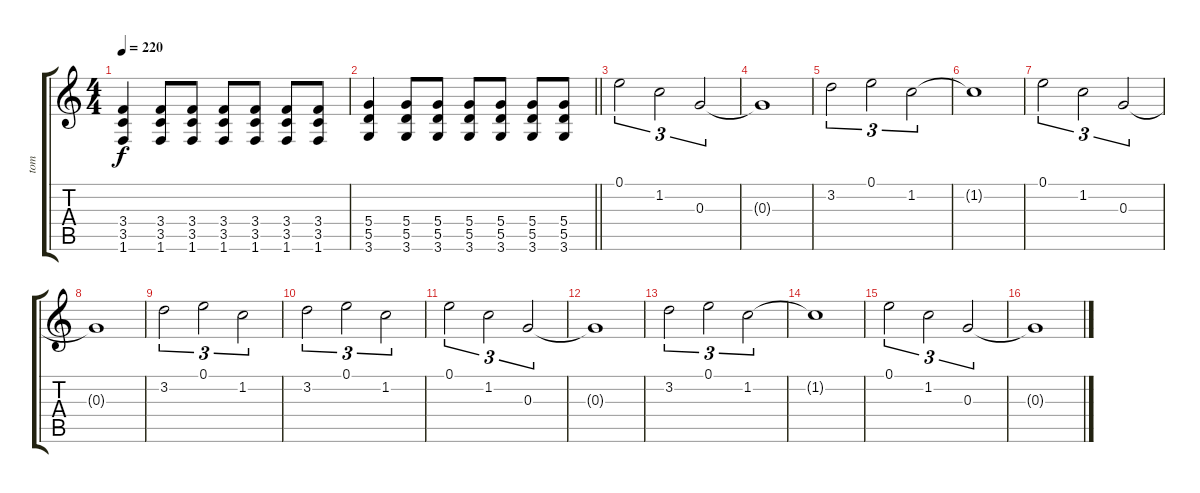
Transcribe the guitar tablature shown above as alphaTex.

\track ("tom" "tom") {instrument distortionguitar}
\staff {score tabs}
\tuning (E4 B3 G3 D3 A2 E2) {hide}
\ts (4 4)
\tempo 220
\clef g2
\ks c
(3.4 3.5 1.6).4{dy f} (3.4 3.5 1.6).8 (3.4 3.5 1.6).8 (3.4 3.5 1.6).8 (3.4 3.5 1.6).8 (3.4 3.5 1.6).8 (3.4 3.5 1.6).8 |
\barLineRight lightlight
(5.4 5.5 3.6).4 (5.4 5.5 3.6).8 (5.4 5.5 3.6).8 (5.4 5.5 3.6).8 (5.4 5.5 3.6).8 (5.4 5.5 3.6).8 (5.4 5.5 3.6).8 |
0.1.2{tu (3 2) instrument acousticguitarsteel} 1.2.2{tu (3 2)} 0.3.2{tu (3 2)} |
0.3{t}.1 |
3.2.2{tu (3 2)} 0.1.2{tu (3 2)} 1.2.2{tu (3 2)} |
1.2{t}.1 |
0.1.2{tu (3 2)} 1.2.2{tu (3 2)} 0.3.2{tu (3 2)} |
0.3{t}.1 |
3.2.2{tu (3 2)} 0.1.2{tu (3 2)} 1.2.2{tu (3 2)} |
3.2.2{tu (3 2)} 0.1.2{tu (3 2)} 1.2.2{tu (3 2)} |
0.1.2{tu (3 2)} 1.2.2{tu (3 2)} 0.3.2{tu (3 2)} |
0.3{t}.1 |
3.2.2{tu (3 2)} 0.1.2{tu (3 2)} 1.2.2{tu (3 2)} |
1.2{t}.1 |
0.1.2{tu (3 2)} 1.2.2{tu (3 2)} 0.3.2{tu (3 2)} |
0.3{t}.1
